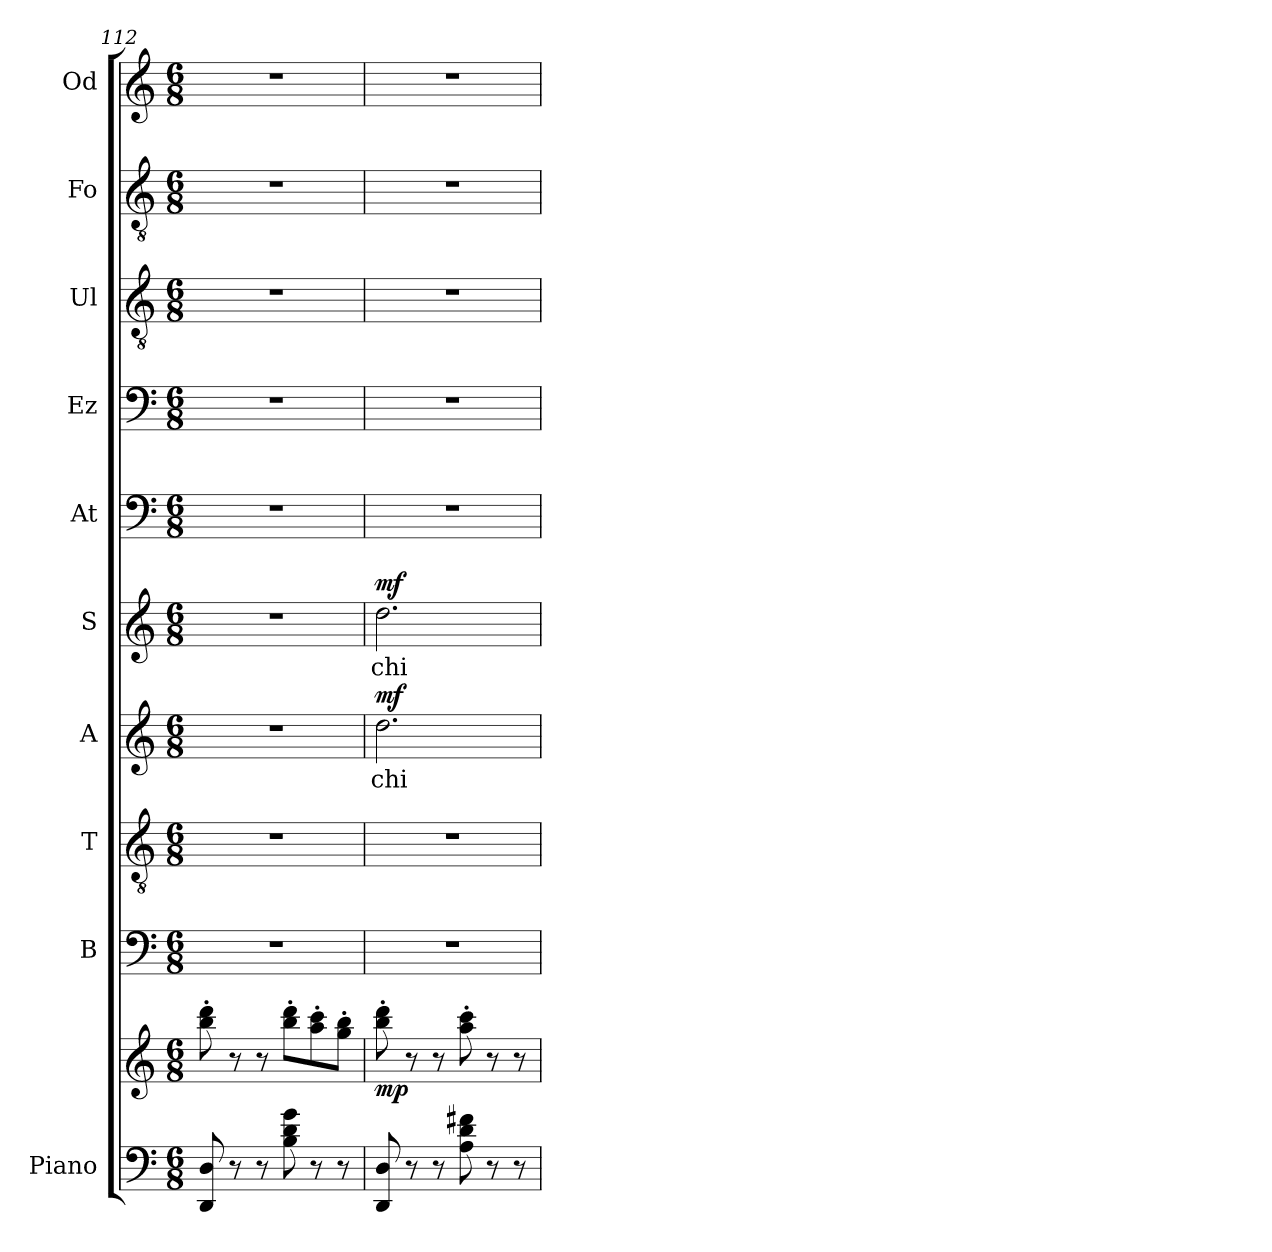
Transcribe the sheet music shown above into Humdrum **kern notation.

**kern	**kern	**dynam	**kern	**kern	**kern	**text	**dynam	**kern	**text	**dynam	**kern	**kern	**kern	**kern	**kern
*part10	*part10	*part10	*part9	*part8	*part7	*part7	*part7	*part6	*part6	*part6	*part5	*part4	*part3	*part2	*part1
*staff11	*staff10	*staff10/11	*staff9	*staff8	*staff7	*staff7	*staff7	*staff6	*staff6	*staff6	*staff5	*staff4	*staff3	*staff2	*staff1
*I"Piano	*	*	*I"B	*I"T	*I"A	*	*	*I"S	*	*	*I"At	*I"Ez	*I"Ul	*I"Fo	*I"Od
*I'Pno	*	*	*I'B	*I'T	*I'A	*	*	*I'S	*	*	*I'At	*I'Ez	*I'Ul	*I'Fo	*I'Od
*clefF4	*clefG2	*	*clefF4	*clefGv2	*clefG2	*	*	*clefG2	*	*	*clefF4	*clefF4	*clefGv2	*clefGv2	*clefG2
*k[]	*k[]	*	*k[]	*k[]	*k[]	*	*	*k[]	*	*	*k[]	*k[]	*k[]	*k[]	*k[]
*M6/8	*M6/8	*	*M6/8	*M6/8	*M6/8	*	*	*M6/8	*	*	*M6/8	*M6/8	*M6/8	*M6/8	*M6/8
=112	=112	=112	=112	=112	=112	=112	=112	=112	=112	=112	=112	=112	=112	=112	=112
8DD/ 8D/	8bb\' 8ddd\'	.	2.r	2.r	2.r	.	.	2.r	.	.	2.r	2.r	2.r	2.r	2.r
8r	8r	.	.	.	.	.	.	.	.	.	.	.	.	.	.
8r	8r	.	.	.	.	.	.	.	.	.	.	.	.	.	.
8B\ 8d\ 8g\	8bb\' 8ddd\'L	.	.	.	.	.	.	.	.	.	.	.	.	.	.
8r	8aa\' 8ccc\'	.	.	.	.	.	.	.	.	.	.	.	.	.	.
8r	8gg\' 8bb\'J	.	.	.	.	.	.	.	.	.	.	.	.	.	.
=113	=113	=113	=113	=113	=113	=113	=113	=113	=113	=113	=113	=113	=113	=113	=113
!	!	!LO:DY:b	!	!	!	!LO:LY:b	!LO:DY:a	!	!LO:LY:b	!LO:DY:a	!	!	!	!	!
8DD/ 8D/	8bb\' 8ddd\'	mp	2.r	2.r	2.dd\	chi	mf	2.dd\	chi	mf	2.r	2.r	2.r	2.r	2.r
8r	8r	.	.	.	.	.	.	.	.	.	.	.	.	.	.
8r	8r	.	.	.	.	.	.	.	.	.	.	.	.	.	.
8A\ 8d\ 8f#X\	8aa\' 8ccc\'	.	.	.	.	.	.	.	.	.	.	.	.	.	.
8r	8r	.	.	.	.	.	.	.	.	.	.	.	.	.	.
8r	8r	.	.	.	.	.	.	.	.	.	.	.	.	.	.
=	=	=	=	=	=	=	=	=	=	=	=	=	=	=	=
*-	*-	*-	*-	*-	*-	*-	*-	*-	*-	*-	*-	*-	*-	*-	*-
